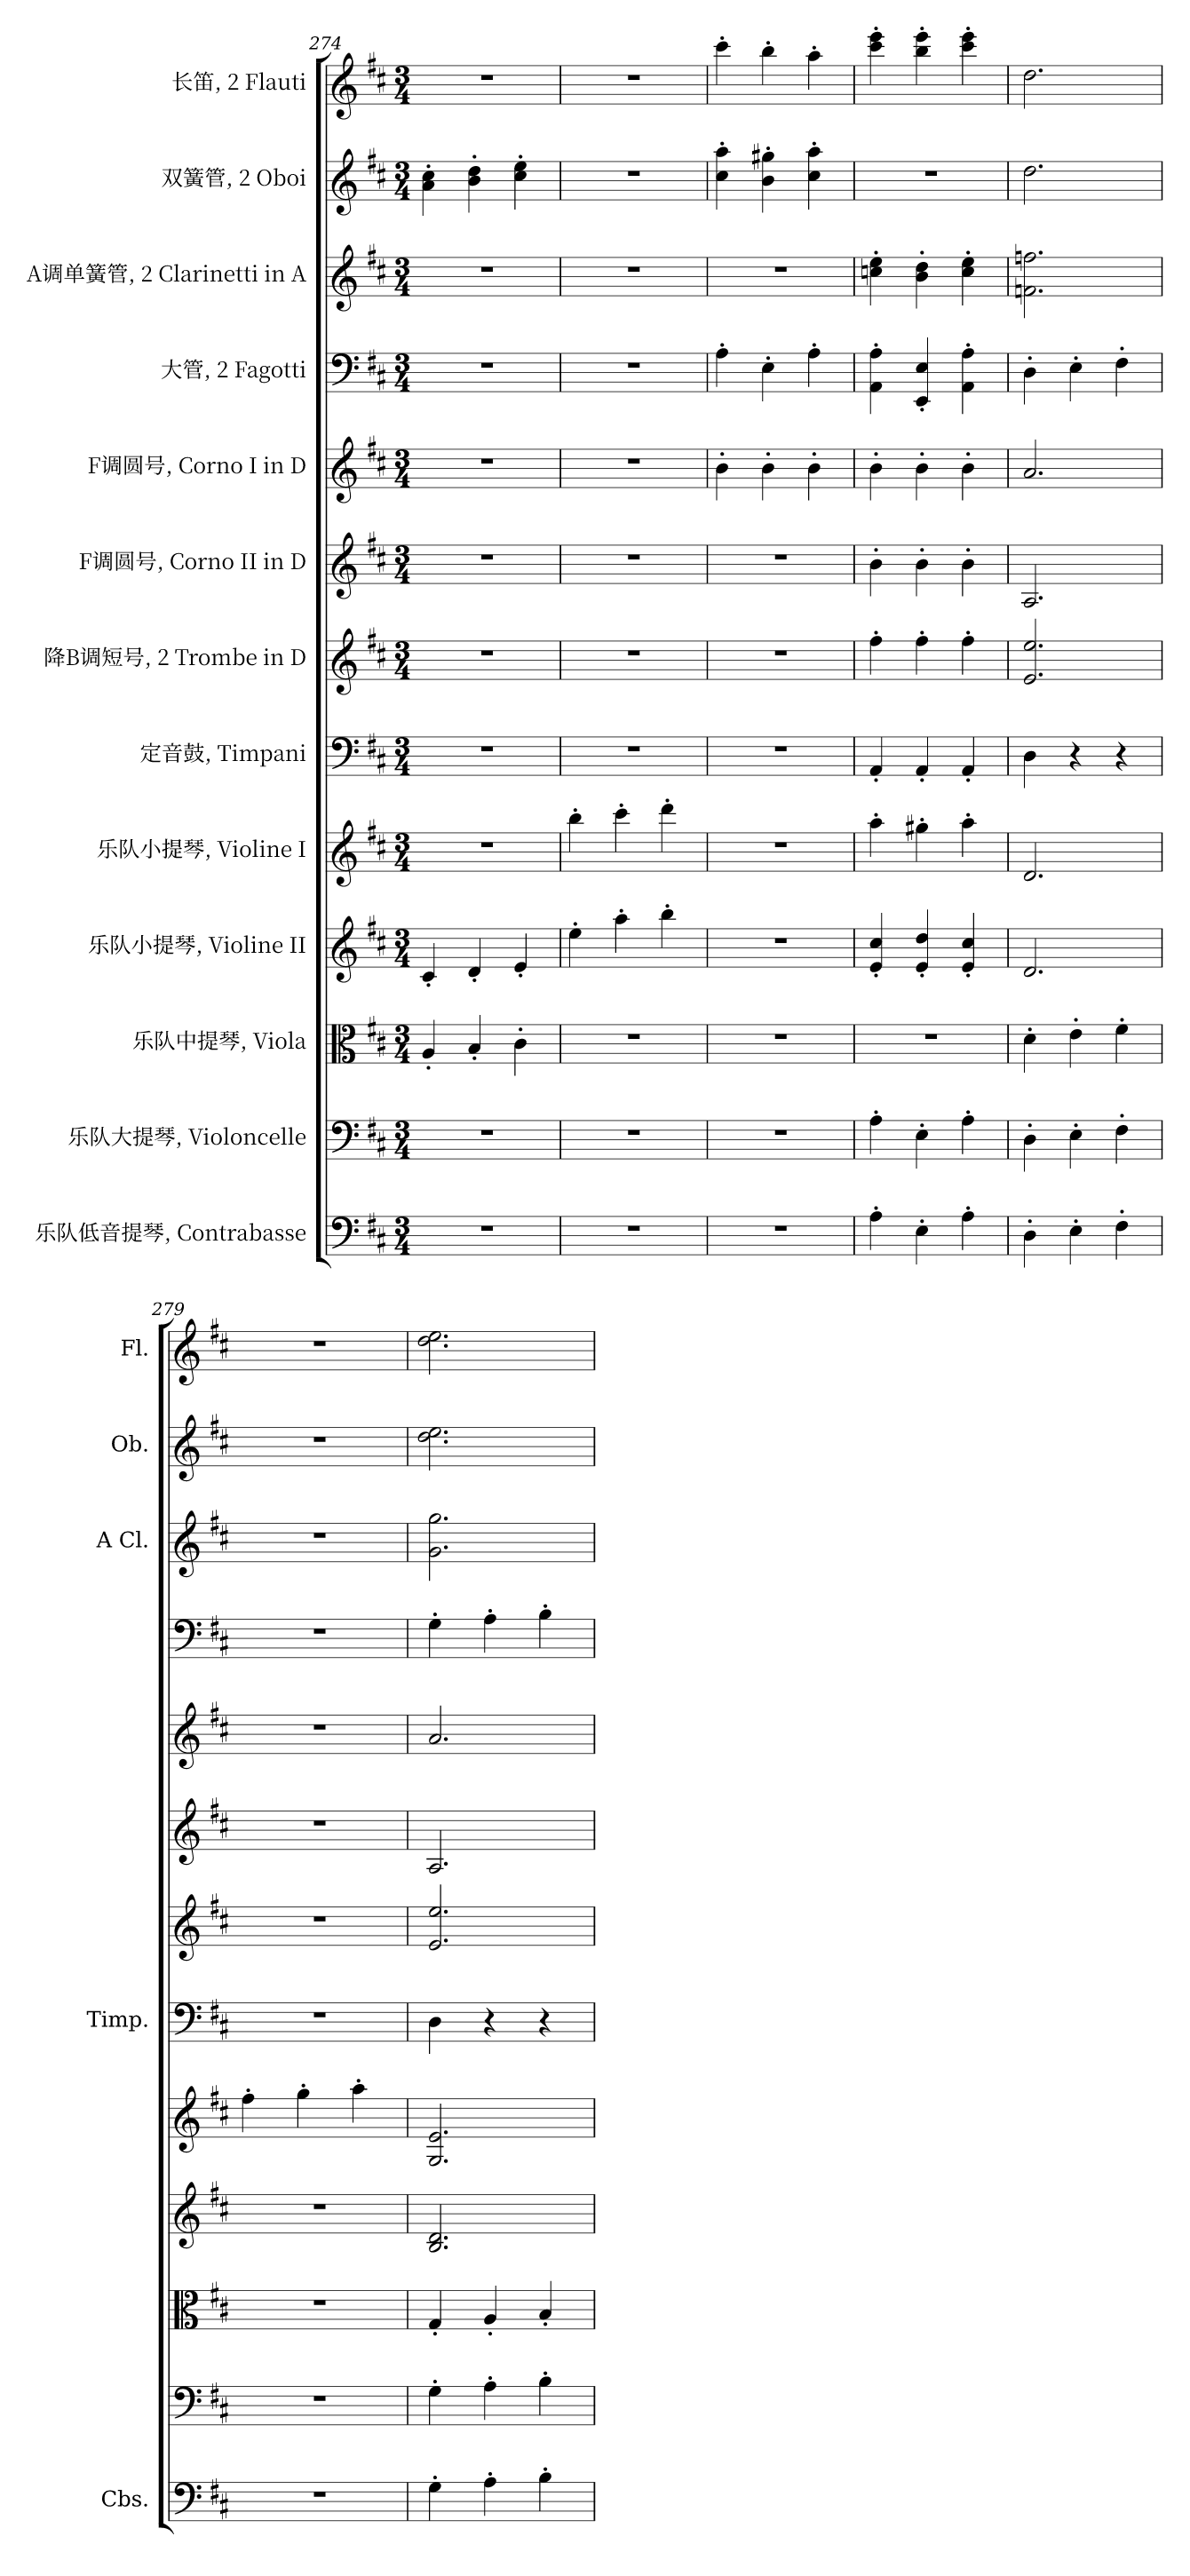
**kern	**kern	**kern	**kern	**kern	**kern	**kern	**kern	**kern	**kern	**kern	**kern	**kern
*part13	*part12	*part11	*part10	*part9	*part8	*part7	*part6	*part5	*part4	*part3	*part2	*part1
*staff13	*staff12	*staff11	*staff10	*staff9	*staff8	*staff7	*staff6	*staff5	*staff4	*staff3	*staff2	*staff1
*I"乐队低音提琴, Contrabasse	*I"乐队大提琴, Violoncelle	*I"乐队中提琴, Viola	*I"乐队小提琴, Violine II	*I"乐队小提琴, Violine I	*I"定音鼓, Timpani	*I"降B调短号, 2 Trombe in D	*I"F调圆号, Corno II in D	*I"F调圆号, Corno I in D	*I"大管, 2 Fagotti	*I"A调单簧管, 2 Clarinetti in A	*I"双簧管, 2 Oboi	*I"长笛, 2 Flauti
*I'Cbs.	*	*	*	*	*I'Timp.	*	*	*	*	*I'A Cl.	*I'Ob.	*I'Fl.
*clefF4	*clefF4	*clefC3	*clefG2	*clefG2	*clefF4	*clefG2	*clefG2	*clefG2	*clefF4	*clefG2	*clefG2	*clefG2
*ITrd7c12	*	*	*	*	*	*ITrd1c2	*ITrd4c7	*ITrd4c7	*	*ITrd2c3	*	*
*k[f#c#]	*k[f#c#]	*k[f#c#]	*k[f#c#]	*k[f#c#]	*k[f#c#]	*k[]	*k[f#]	*k[f#]	*k[f#c#]	*k[f#c#g#d#a#]	*k[f#c#]	*k[f#c#]
*M3/4	*M3/4	*M3/4	*M3/4	*M3/4	*M3/4	*M3/4	*M3/4	*M3/4	*M3/4	*M3/4	*M3/4	*M3/4
*MM315	*MM315	*MM315	*MM315	*MM315	*MM315	*MM315	*MM315	*MM315	*MM315	*MM315	*MM315	*MM315
=274	=274	=274	=274	=274	=274	=274	=274	=274	=274	=274	=274	=274
2.r	2.r	4A'/	4c#'/	2.r	2.r	2.r	2.r	2.r	2.r	2.r	4a\' 4cc#\'	2.r
.	.	4B'/	4d'/	.	.	.	.	.	.	.	4b\' 4dd\'	.
.	.	4c#'\	4e'/	.	.	.	.	.	.	.	4cc#\' 4ee\'	.
=275	=275	=275	=275	=275	=275	=275	=275	=275	=275	=275	=275	=275
*	*	*	*	*	*	*	*	*	*	*	*	*MM315
2.r	2.r	2.r	4ee'\	4bb'\	2.r	2.r	2.r	2.r	2.r	2.r	2.r	2.r
.	.	.	4aa'\	4ccc#'\	.	.	.	.	.	.	.	.
.	.	.	4bb'\	4ddd'\	.	.	.	.	.	.	.	.
=276	=276	=276	=276	=276	=276	=276	=276	=276	=276	=276	=276	=276
*	*	*	*	*	*	*	*	*	*	*	*	*MM315
2.r	2.r	2.r	2.r	2.r	2.r	2.r	2.r	4e'\	4A'\	2.r	4cc#\' 4aa\'	4ccc#'\
*	*	*	*	*	*	*	*	*	*	*	*	*MM281
.	.	.	.	.	.	.	.	4e'\	4E'\	.	4b\' 4gg#X\'	4bb'\
.	.	.	.	.	.	.	.	4e'\	4A'\	.	4cc#\' 4aa\'	4aa'\
!!LO:PB:g=z
=277	=277	=277	=277	=277	=277	=277	=277	=277	=277	=277	=277	=277
*	*	*	*	*	*	*	*	*	*	*	*	*MM315
4AA'\	4A'\	2.r	4e/' 4cc#/'	4aa'\	4AA'/	4ee'\	4e'\	4e'\	4AA\' 4A\'	4an\' 4cc#\'	2.r	4ccc#\' 4eee\'
*	*	*	*	*	*	*	*	*	*	*	*	*MM281
4EE'\	4E'\	.	4e/' 4dd/'	4gg#X'\	4AA'/	4ee'\	4e'\	4e'\	4EE/' 4E/'	4g#\' 4b\'	.	4bb\' 4eee\'
4AA'\	4A'\	.	4e/' 4cc#/'	4aa'\	4AA'/	4ee'\	4e'\	4e'\	4AA\' 4A\'	4a\' 4cc#\'	.	4ccc#\' 4eee\'
=278	=278	=278	=278	=278	=278	=278	=278	=278	=278	=278	=278	=278
*	*	*	*	*	*	*	*	*	*	*	*	*MM315
4DD'\	4D'\	4d'\	2.d/	2.d/	4D\	2.d/ 2.dd/	2.D/	2.d/	4D'\	2.dn\ 2.ddn\	2.dd\	2.dd\
4EE'\	4E'\	4e'\	.	.	4r	.	.	.	4E'\	.	.	.
4FF#'\	4F#'\	4f#'\	.	.	4r	.	.	.	4F#'\	.	.	.
=279	=279	=279	=279	=279	=279	=279	=279	=279	=279	=279	=279	=279
*	*	*	*	*	*	*	*	*	*	*	*	*MM315
2.r	2.r	2.r	2.r	4ff#'\	2.r	2.r	2.r	2.r	2.r	2.r	2.r	2.r
.	.	.	.	4gg'\	.	.	.	.	.	.	.	.
.	.	.	.	4aa'\	.	.	.	.	.	.	.	.
=280	=280	=280	=280	=280	=280	=280	=280	=280	=280	=280	=280	=280
*	*	*	*	*	*	*	*	*	*	*	*	*MM315
4GG'\	4G'\	4G'/	2.B/ 2.d/	2.G/ 2.e/	4D\	2.d/ 2.dd/	2.D/	2.d/	4G'\	2.e\ 2.ee\	2.dd\ 2.ee\	2.dd\ 2.ee\
4AA'\	4A'\	4A'/	.	.	4r	.	.	.	4A'\	.	.	.
4BB'\	4B'\	4B'/	.	.	4r	.	.	.	4B'\	.	.	.
=	=	=	=	=	=	=	=	=	=	=	=	=
*-	*-	*-	*-	*-	*-	*-	*-	*-	*-	*-	*-	*-
